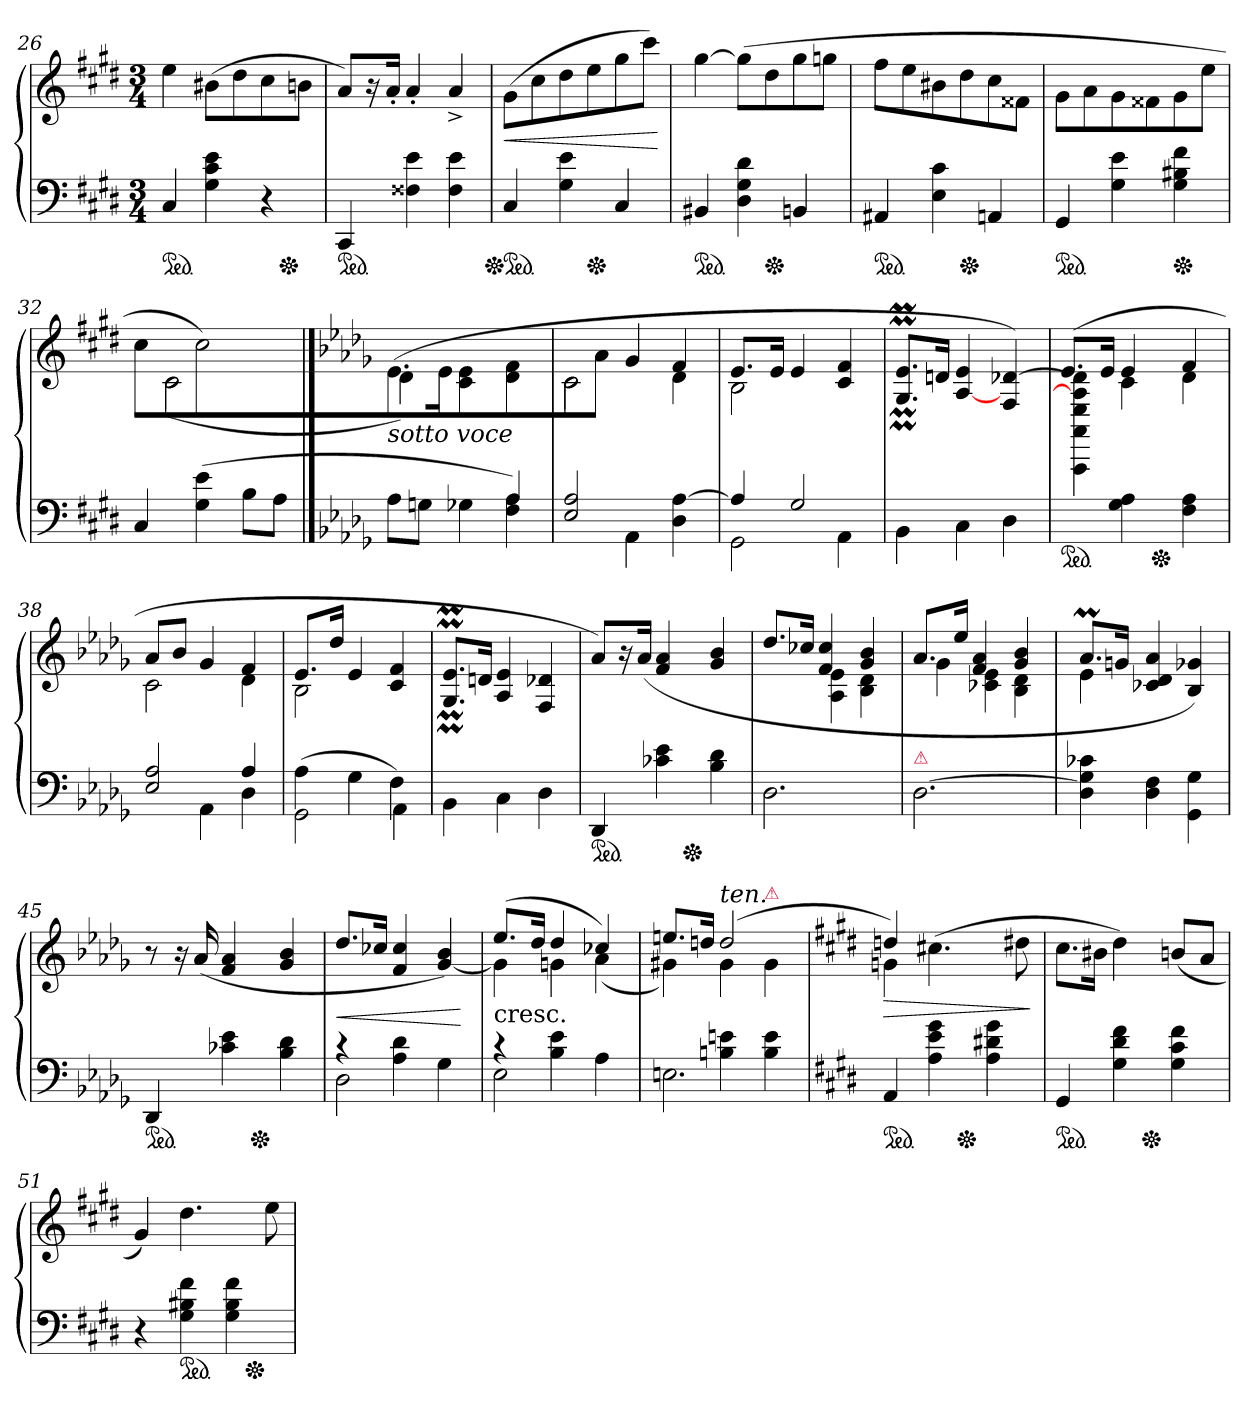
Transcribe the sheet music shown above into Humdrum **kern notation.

**kern	**kern	**dynam
*part1	*part1	*part1
*staff2	*staff1	*staff1/2
*clefF4	*clefG2	*
*k[f#c#g#d#]	*k[f#c#g#d#]	*
*c#:	*c#:	*
*M3/4	*M3/4	*
*ped	*	*
=26	=26	=26
*	*^	*
4C#	4ee	2ryy	.
4G# 4c# 4e	(8b#XL	.	.
.	8dd#	.	.
4r	8cc#	16ryy	.
*Xped	*	*	*
.	.	8.ryy	.
.	8bnJ	.	.
*	*v	*v	*
=27	=27	=27
*ped	*	*
4CC#	8a/L)	.
.	16r	.
.	16a'Jk	.
4F##X 4e	4a'	.
4F## 4e	4a^	.
=28	=28	=28
*Xped	*	*
*ped	*	*
4C#	(8g#L	<
.	8cc#	.
4G# 4e	8dd#	.
*Xped	*	*
.	8ee	.
4C#	8gg#	.
.	8ccc#J)	.
.	.	[
=29	=29	=29
*ped	*	*
4BB#X	[4gg#	.
4D# 4G# 4d#	(>8gg#L]	.
*Xped	*	*
.	8dd#	.
4BBn	8gg#	.
.	8ggnJ	.
=30	=30	=30
*ped	*	*
4AA#X	8ff#L	.
.	8ee	.
4E 4c#	8b#X	.
*Xped	*	*
.	8dd#	.
4AAn	8cc#	.
.	8f##XJ	.
=31	=31	=31
*ped	*	*
4GG#	8g#\L	.
.	8a	.
4G# 4e	8g#	.
.	8f##X	.
*Xped	*	*
4G# 4B#X 4f#	8g#	.
.	8eeJ	.
=32	=32	=32
*	*^	*
4C#	8cc#L	8ryy	.
!	!LO:N:vis=2	!	!
.	8c#	(2c#	.
(>4G# 4e	2cc#)	.	.
8BL	.	.	.
8AJ	.	8ryy	.
==33	==33	==33	==33
*k[b-e-a-d-g-]	*k[b-e-a-d-g-]	*	*
*^	*	*	*
!	!	!LO:TX:b:i:t=sotto voce	!	!
2ryy	8A-L	(8.e-L	4d-)	.
.	8GnJ	.	.	.
.	.	16e-Jk	.	.
.	4G-X	4c\ 4e-\	4ryy	.
4A-)	4F 4A-	4d-\ 4f\	4ryy	.
=34	=34	=34	=34	=34
!	!	!LO:N:vis=2	!	!
2E- 2A-	4ryy	8c	2c	.
.	.	8a-J	.	.
.	4AA-	4g-	.	.
4ryy	4D- [4A-	4f	4d-	.
=35	=35	=35	=35	=35
4A-]	2GG-	8.e-L	2B-	.
.	.	16e-Jk	.	.
2G-	.	4e-	.	.
.	4AA-	4c 4f	4ryy	.
*v	*v	*	*	*
*	*v	*v	*
=36	=36	=36
4BB-\	8.G-M/ 8.e-M/L	.
.	16dnJk	.
4C\	[4A-/ 4e-/	.
4D-\	4F/ [4d-X/)	.
=37	=37	=37
*	*^	*
*ped	*	*	*
*	*	*^	*
4ryy	(8.e-L	4AAA-\ 4AA-\ 4E-\ 4A-]\ 4d-]\	4.ryy	.
.	16e-Jk	.	.	.
4G- 4A-	4e-	4c	.	.
*Xped	*	*	*	*
.	.	.	4.ryy	.
4F 4A-	4f	4d-	.	.
*	*	*v	*v	*
=38	=38	=38	=38
*^	*	*	*
2E- 2A-	4ryy	8a-L	2c	.
.	.	8b-J	.	.
.	4AA-	4g-	.	.
4A-	4D-	4f	4d-	.
=39	=39	=39	=39	=39
(4A-\	2GG-	8.e-L	2B-	.
.	.	16dd-Jk	.	.
4G-\	.	4e-	.	.
4F\)	4AA-	4c 4f	4ryy	.
*v	*v	*	*	*
*	*v	*v	*
=40	=40	=40
4BB-\	8.G-M/ 8.e-M/L	.
.	16dnJk	.
4C\	4A-/ 4e-/	.
4D-\	4F/ 4d-X/	.
=41	=41	=41
*ped	*	*
*	*^	*
4DD-	8a-/L)	4.ryy	.
.	16r	.	.
.	(>16a-Jk	.	.
4c-X 4e-	4f 4a-	.	.
*Xped	*	*	*
.	.	4.ryy	.
4B- 4d-	4g- 4b-	.	.
=42	=42	=42	=42
2.D-	8.dd-/L	4ryy	.
.	16cc-XJk	.	.
.	4f 4cc-	4A- 4e-	.
.	4g- 4b-	4B- 4d-	.
=43	=43	=43	=43
!LO:TX:a:color=crimson:t=⚠	!	!	!
[2.D-	8.a-/L	4g-	.
.	16ee-Jk	.	.
.	4f/ 4a-/	4c-X 4e-	.
.	4g- 4b-	4B- 4d-	.
=44	=44	=44	=44
4D-] 4G- 4c-X	8.a-ML	4e-	.
.	16gnJk	.	.
4D- 4F	4c-X 4d- 4a-	2ryy	.
4GG-\ 4G-\	4B- 4g-X)	.	.
=45	=45	=45	=45
*ped	*	*	*
4DD-	8r	4.ryy	.
.	16r	.	.
.	(>16a-	.	.
4c-X 4e-	4f 4a-	.	.
*Xped	*	*	*
.	.	4.ryy	.
4B- 4d-	4g- 4b-	.	.
*	*v	*v	*
=46	=46	=46
*^	*	*
4rc	2D-	8.dd-/L	<
.	.	16cc-XJk	.
4A-\ 4d-\	.	4f 4cc-	.
4ryy	4G-	[4g- 4b-)	.
*v	*v	*	*
.	.	[
=47	=47	=47
*^	*^	*
!	!	!LO:TX:c:t=cresc.	!	!
4r	2E-	(8.ee-L	4g-]	.
.	.	16dd-Jk	.	.
4B-\ 4e-\	.	4dd-	4gn	.
4ryy	4A-	4cc-X)	(<4a-	.
=48	=48	=48	=48	=48
4ryy	2.En	8.eenL	4g#X)	.
.	.	16ddnJk	.	.
!	!	!LO:TX:a:i:t=ten.	!	!
4Bn\ 4en\	.	(2dd	4g#	.
!	!	!	!LO:TX:a:color=crimson:t=⚠	!
4B\ 4e\	.	.	4g#	.
*v	*v	*	*	*
*	*v	*v	*
=49	=49	=49
*k[f#c#g#d#]	*k[f#c#g#d#]	*
*	*^	*
*ped	*	*	*
*	*	*^	*
4AA	4ddn)	4gn	4.ryy	>
4A\ 4e\ 4g#\	(4.cc#X	2ryy	.	.
*Xped	*	*	*	*
.	.	.	4.ryy	.
4A\ 4d#X\ 4g#\	.	.	.	.
.	8dd#X	.	.	.
.	.	.	.	]
*	*v	*v	*v	*
=50	=50	=50
*ped	*	*
*	*^	*
4GG#	8.cc#L	4.ryy	.
.	16b#XJk	.	.
4G# 4d# 4f#	4dd#)	.	.
*Xped	*	*	*
.	.	4.ryy	.
4G# 4c# 4f#	(<8bnL	.	.
.	8aJ	.	.
=51	=51	=51	=51
4r	4g#)	2ryy	.
*ped	*	*	*
4G# 4B#X 4f#	4.dd#	.	.
4G# 4B# 4f#	.	16ryy	.
*Xped	*	*	*
.	.	8.ryy	.
.	8ee	.	.
*	*v	*v	*
=	=	=
*-	*-	*-
